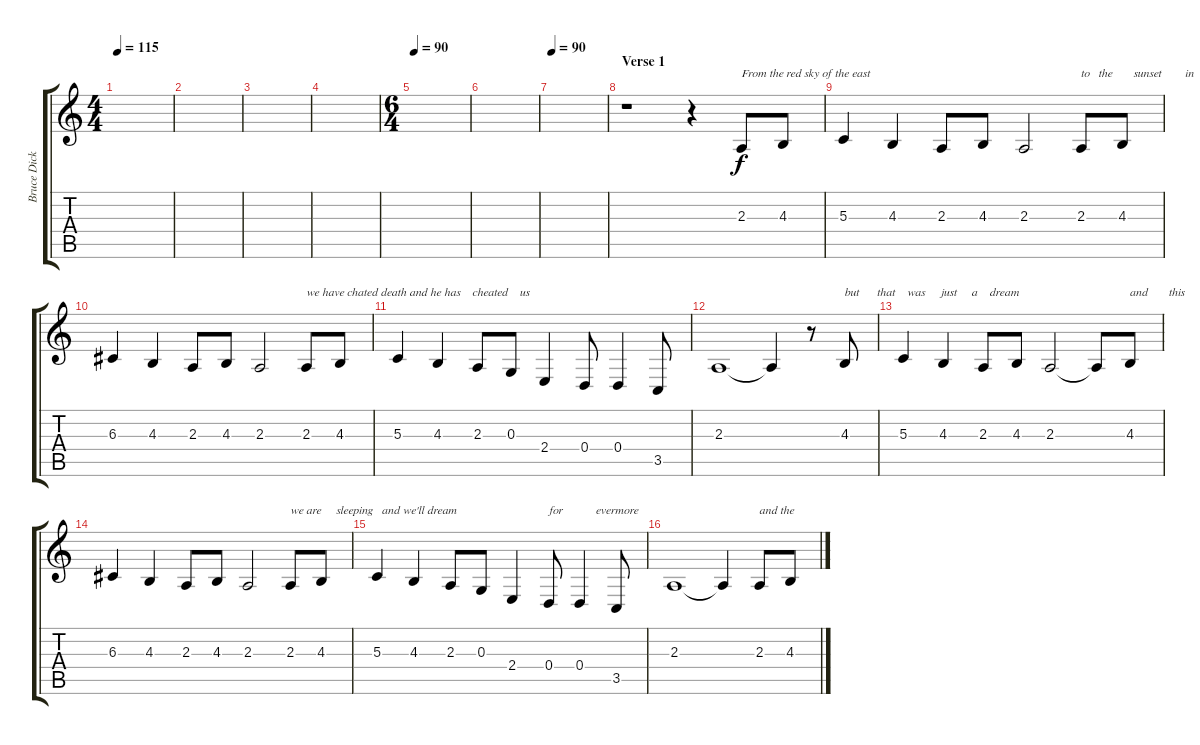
\track ("Bruce Dickinson" "Bruce Dick") {instrument clarinet}
\staff {score tabs}
\tuning (E4 B3 G3 D3 A2 E2) {hide}
\ts (4 4)
\tempo 115
\clef g2
\ks c
|
|
|
|
\ts (6 4)
\tempo 95
\tempo 90
|
|
\tempo 90
|
\section ("" "Verse 1")
r.1 r.4 2.3.8{txt "From the red sky of the east"} 4.3.8 |
5.3.4 4.3.4 2.3.8 4.3.8 2.3.2 2.3.8{txt "to   the       sunset        in     the   west"} 4.3.8 |
6.3.4 4.3.4 2.3.8 4.3.8 2.3.2 2.3.8{txt "we have chated death and he has    cheated    us"} 4.3.8 |
5.3.4 4.3.4 2.3.8 0.3.8 2.4.4 0.4.8 0.4.4 3.5.8 |
2.3.1 2.3{t}.4 r.8 4.3.8{txt "but      that    was     just     a    dream"} |
5.3.4 4.3.4 2.3.8 4.3.8 2.3.2 2.3{t}.8 4.3.8{txt "and       this      is       what    it   means"} |
6.3.4 4.3.4 2.3.8 4.3.8 2.3.2 2.3.8{txt "we are     sleeping   and we'll dream "} 4.3.8 |
5.3.4 4.3.4 2.3.8 0.3.8 2.4.4 0.4.8{txt "for           evermore"} 0.4.4 3.5.8 |
2.3.1 2.3{t}.4 2.3.8{txt "and the "} 4.3.8
